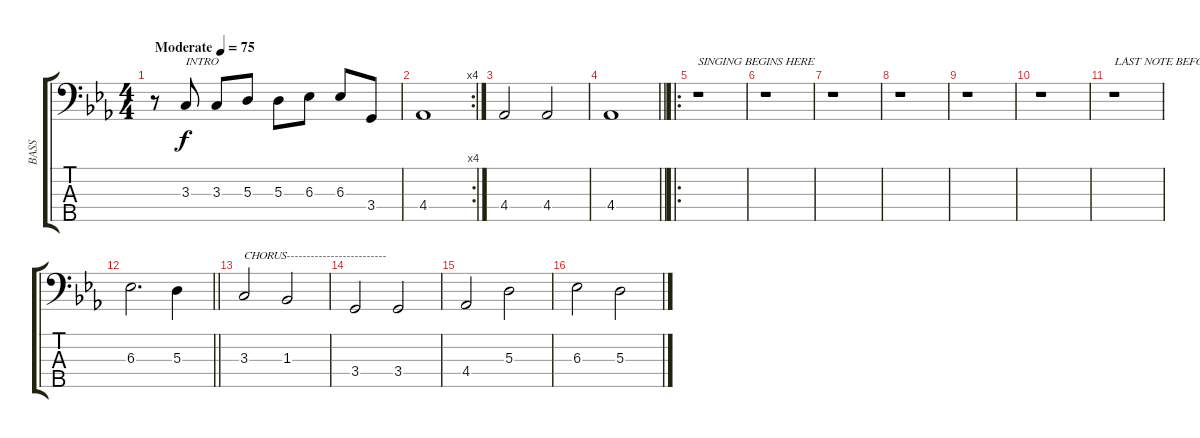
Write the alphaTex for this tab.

\track ("BASS" "BASS") {instrument electricbassfinger}
\staff {score tabs}
\tuning (G2 D2 A1 E1 B0) {hide}
\ts (4 4)
\tempo (75 "Moderate")
\clef f4
\ks eb
r.8{dy f instrument electricbassfinger} 3.3.8{txt "INTRO"} 3.3.8 5.3.8 5.3.8 6.3.8 6.3.8 3.4.8 |
\rc 4
4.4.1 |
4.4.2 4.4.2 |
\barLineRight lightlight
4.4.1 |
\ro
r.1{txt "SINGING BEGINS HERE"} |
r.1 |
r.1 |
r.1 |
r.1 |
r.1 |
r.1{txt "LAST NOTE BEFORE CHORUS"} |
\barLineRight lightlight
6.3.2{d} 5.3.4 |
3.3.2{txt "CHORUS-------------------------"} 1.3.2 |
3.4.2 3.4.2 |
4.4.2 5.3.2 |
6.3.2 5.3.2
